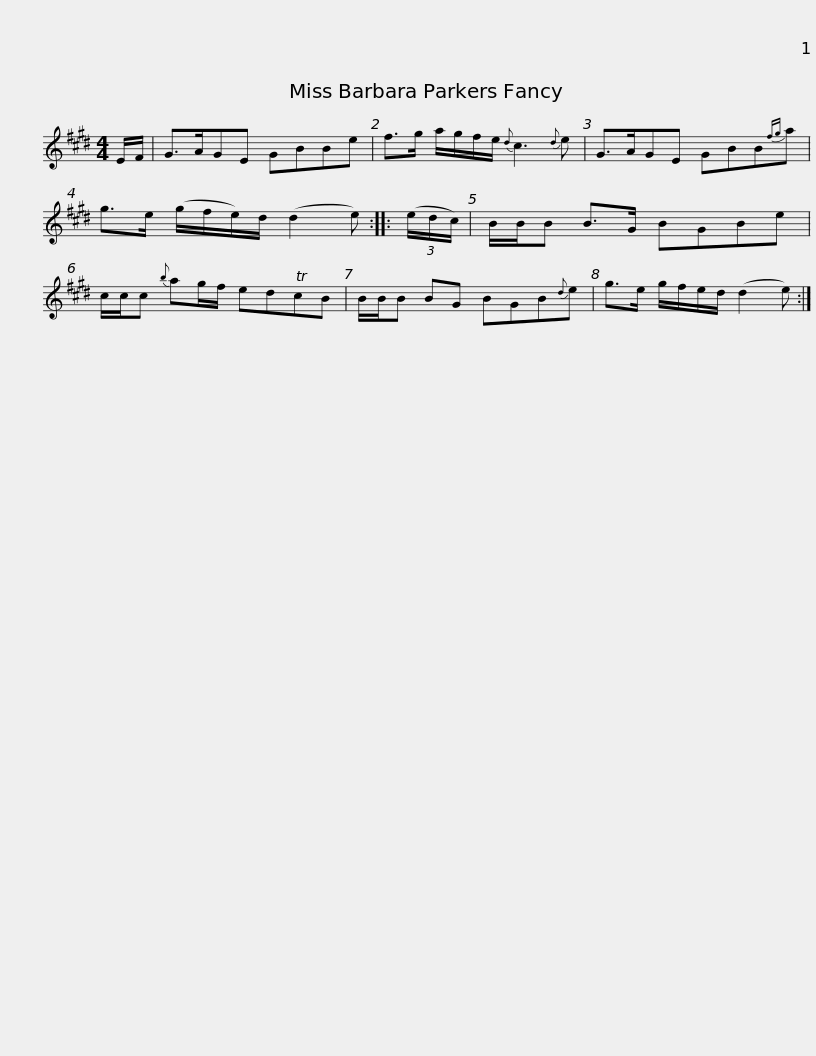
X:1
L:1/8
M:4/4
I:linebreak $
K:E
V:1 treble
V:1
 E/F/ | G>AGE GBBe | f>g a/g/f/e/{d} c3{d} e | G>AGE GBB{fg}a | g>e (g/f/e/)d/ (d2 e) ::$ %5
 (3(e/d/c/) | B/B/B B>G BGBe | c/c/c{b} ag/f/ edTcB | B/B/B BG BGB{d}e | g>e g/f/e/d/ (d2 e) :| %10
